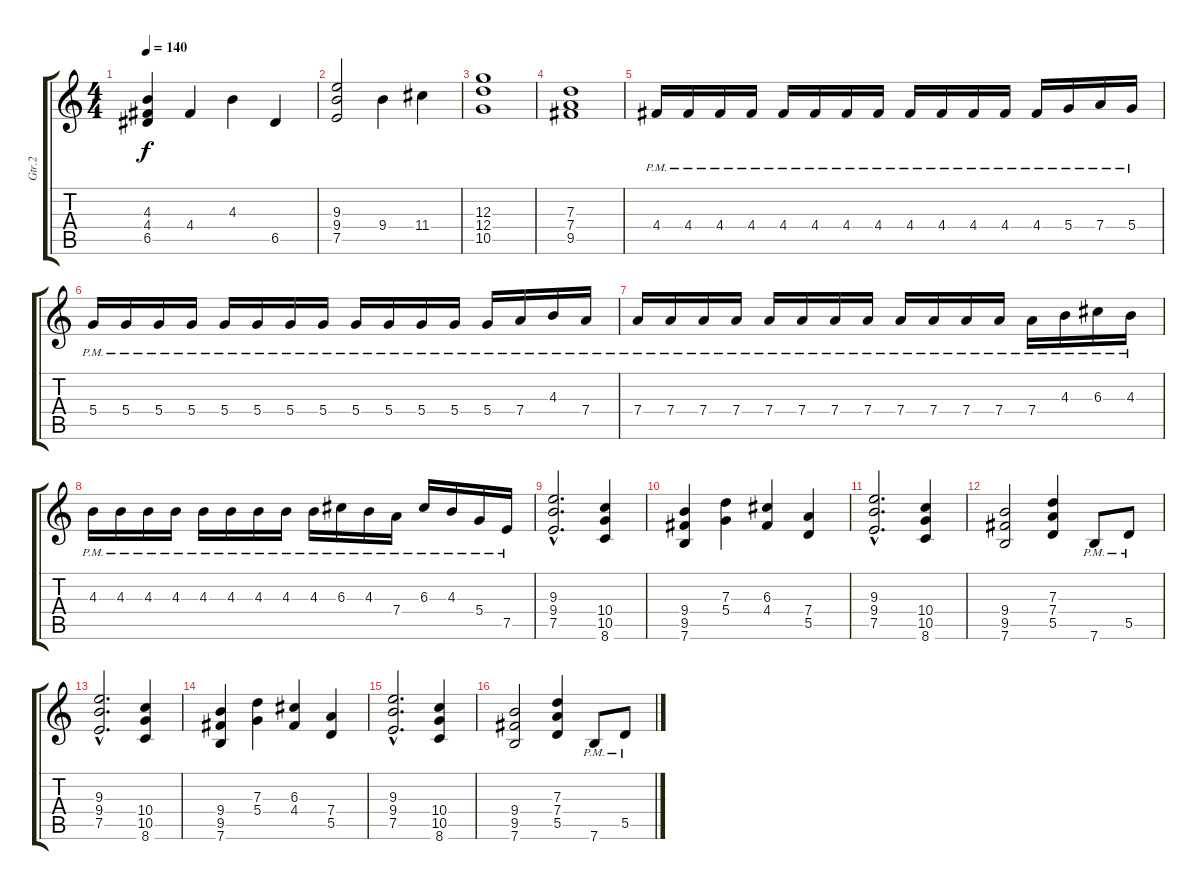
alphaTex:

\track ("Gtr.2" "Gtr.2") {instrument overdrivenguitar}
\staff {score tabs}
\tuning (E4 B3 G3 D3 A2 E2) {hide}
\ts (4 4)
\tempo 140
\clef g2
\ks c
(4.3 4.4 6.5).4{dy f} 4.4.4 4.3.4 6.5.4 |
(9.3 9.4 7.5).2 9.4.4 11.4.4 |
(12.3 12.4 10.5).1 |
(7.3 7.4 9.5).1 |
4.4{pm}.16 4.4{pm}.16 4.4{pm}.16 4.4{pm}.16 4.4{pm}.16 4.4{pm}.16 4.4{pm}.16 4.4{pm}.16 4.4{pm}.16 4.4{pm}.16 4.4{pm}.16 4.4{pm}.16 4.4{pm}.16 5.4{pm}.16 7.4{pm}.16 5.4{pm}.16 |
5.4{pm}.16 5.4{pm}.16 5.4{pm}.16 5.4{pm}.16 5.4{pm}.16 5.4{pm}.16 5.4{pm}.16 5.4{pm}.16 5.4{pm}.16 5.4{pm}.16 5.4{pm}.16 5.4{pm}.16 5.4{pm}.16 7.4{pm}.16 4.3{pm}.16 7.4{pm}.16 |
7.4{pm}.16 7.4{pm}.16 7.4{pm}.16 7.4{pm}.16 7.4{pm}.16 7.4{pm}.16 7.4{pm}.16 7.4{pm}.16 7.4{pm}.16 7.4{pm}.16 7.4{pm}.16 7.4{pm}.16 7.4{pm}.16 4.3{pm}.16 6.3{pm}.16 4.3{pm}.16 |
4.3{pm}.16 4.3{pm}.16 4.3{pm}.16 4.3{pm}.16 4.3{pm}.16 4.3{pm}.16 4.3{pm}.16 4.3{pm}.16 4.3{pm}.16 6.3{pm}.16 4.3{pm}.16 7.4{pm}.16 6.3{pm}.16 4.3{pm}.16 5.4{pm}.16 7.5{pm}.16 |
(9.3{hac} 9.4{hac} 7.5{hac}).2{d} (10.4 10.5 8.6).4 |
(9.4 9.5 7.6).4 (7.3 5.4).4 (6.3 4.4).4 (7.4 5.5).4 |
(9.3{hac} 9.4{hac} 7.5{hac}).2{d} (10.4 10.5 8.6).4 |
(9.4 9.5 7.6).2 (7.3 7.4 5.5).4 7.6{pm}.8 5.5{pm}.8 |
(9.3{hac} 9.4{hac} 7.5{hac}).2{d} (10.4 10.5 8.6).4 |
(9.4 9.5 7.6).4 (7.3 5.4).4 (6.3 4.4).4 (7.4 5.5).4 |
(9.3{hac} 9.4{hac} 7.5{hac}).2{d} (10.4 10.5 8.6).4 |
(9.4 9.5 7.6).2 (7.3 7.4 5.5).4 7.6{pm}.8 5.5{pm}.8
